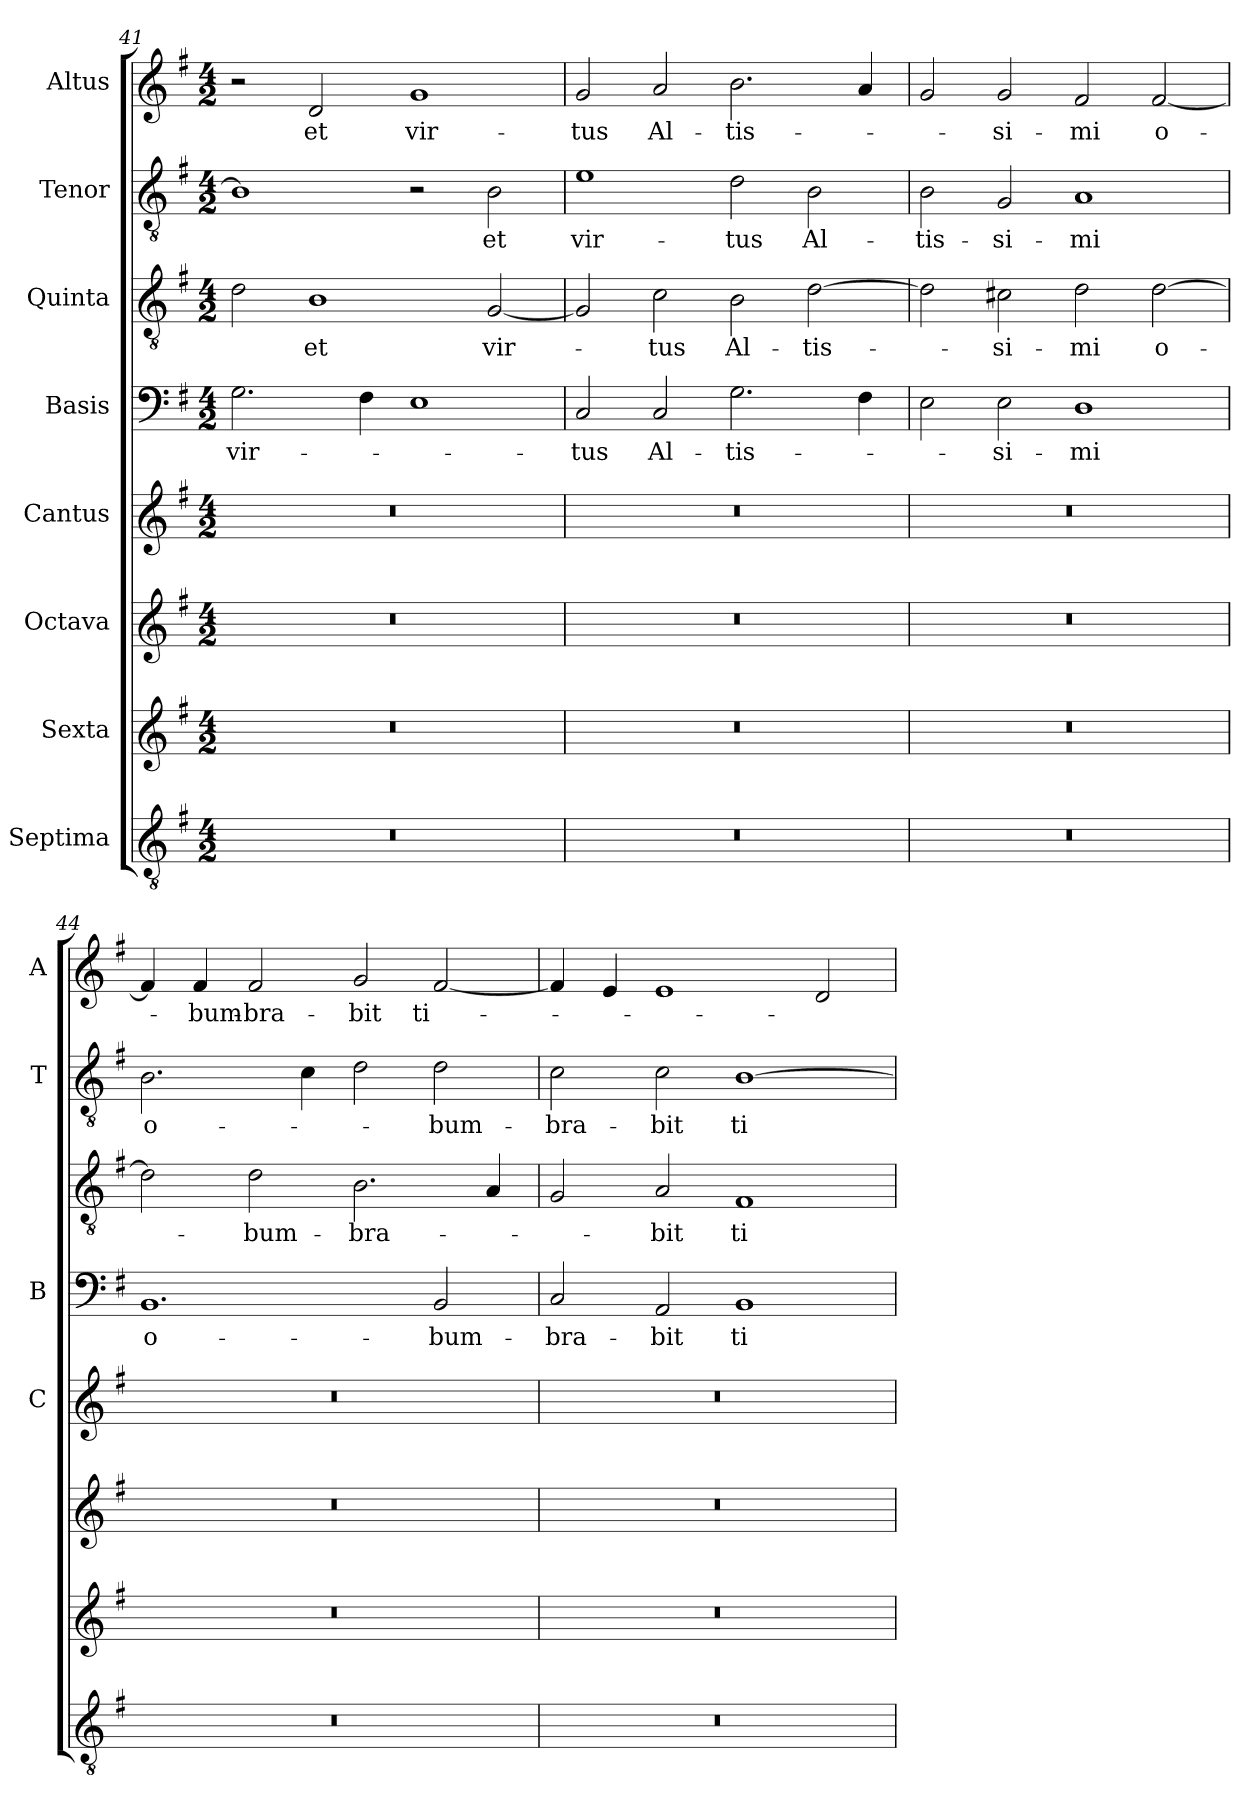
**kern	**kern	**kern	**kern	**kern	**text	**kern	**text	**kern	**text	**kern	**text
*part8	*part7	*part6	*part5	*part4	*part4	*part3	*part3	*part2	*part2	*part1	*part1
*staff8	*staff7	*staff6	*staff5	*staff4	*staff4	*staff3	*staff3	*staff2	*staff2	*staff1	*staff1
*I"Septima	*I"Sexta	*I"Octava	*I"Cantus	*I"Basis	*	*I"Quinta	*	*I"Tenor	*	*I"Altus	*
*	*	*	*I'C	*I'B	*	*	*	*I'T	*	*I'A	*
*clefGv2	*clefG2	*clefG2	*clefG2	*clefF4	*	*clefGv2	*	*clefGv2	*	*clefG2	*
*k[f#]	*k[f#]	*k[f#]	*k[f#]	*k[f#]	*	*k[f#]	*	*k[f#]	*	*k[f#]	*
*G:	*G:	*G:	*G:	*G:	*	*G:	*	*G:	*	*G:	*
*M4/2	*M4/2	*M4/2	*M4/2	*M4/2	*	*M4/2	*	*M4/2	*	*M4/2	*
=41	=41	=41	=41	=41	=41	=41	=41	=41	=41	=41	=41
!	!	!	!	!	!LO:LY:b	!	!	!	!	!	!
0r	0r	0r	0r	2.G\	vir-	2d\	.	1B]	.	2r	.
!	!	!	!	!	!	!	!LO:LY:b	!	!	!	!LO:LY:b
.	.	.	.	.	.	1B	et	.	.	2d/	et
.	.	.	.	4F#\	.	.	.	.	.	.	.
!	!	!	!	!	!	!	!	!	!	!	!LO:LY:b
.	.	.	.	1E	.	.	.	2r	.	1g	vir-
!	!	!	!	!	!	!	!LO:LY:b	!	!LO:LY:b	!	!
.	.	.	.	.	.	[2G/	vir-	2B\	et	.	.
!!LO:PB:g=z
=42	=42	=42	=42	=42	=42	=42	=42	=42	=42	=42	=42
!	!	!	!	!	!LO:LY:b	!	!	!	!LO:LY:b	!	!LO:LY:b
0r	0r	0r	0r	2C/	-tus	2G/]	.	1e	vir-	2g/	-tus
!	!	!	!	!	!LO:LY:b	!	!LO:LY:b	!	!	!	!LO:LY:b
.	.	.	.	2C/	Al-	2c\	-tus	.	.	2a/	Al-
!	!	!	!	!	!LO:LY:b	!	!LO:LY:b	!	!LO:LY:b	!	!LO:LY:b
.	.	.	.	2.G\	-tis-	2B\	Al-	2d\	-tus	2.b\	-tis-
!	!	!	!	!	!	!	!LO:LY:b	!	!LO:LY:b	!	!
.	.	.	.	.	.	[2d\	-tis-	2B\	Al-	.	.
.	.	.	.	4F#\	.	.	.	.	.	4a/	.
=43	=43	=43	=43	=43	=43	=43	=43	=43	=43	=43	=43
!	!	!	!	!	!	!	!	!	!LO:LY:b	!	!
0r	0r	0r	0r	2E\	.	2d\]	.	2B\	-tis-	2g/	.
!	!	!	!	!	!LO:LY:b	!	!LO:LY:b	!	!LO:LY:b	!	!LO:LY:b
.	.	.	.	2E\	-si-	2c#X\	-si-	2G/	-si-	2g/	-si-
!	!	!	!	!	!LO:LY:b	!	!LO:LY:b	!	!LO:LY:b	!	!LO:LY:b
.	.	.	.	1D	-mi	2d\	-mi	1A	-mi	2f#/	-mi
!	!	!	!	!	!	!	!LO:LY:b	!	!	!	!LO:LY:b
.	.	.	.	.	.	[2d\	o-	.	.	[2f#/	o-
=44	=44	=44	=44	=44	=44	=44	=44	=44	=44	=44	=44
!	!	!	!	!	!LO:LY:b	!	!	!	!LO:LY:b	!	!
0r	0r	0r	0r	1.BB	o-	2d\]	.	2.B\	o-	4f#/]	.
!	!	!	!	!	!	!	!	!	!	!	!LO:LY:b
.	.	.	.	.	.	.	.	.	.	4f#/	-bum-
!	!	!	!	!	!	!	!LO:LY:b	!	!	!	!LO:LY:b
.	.	.	.	.	.	2d\	-bum-	.	.	2f#/	-bra-
.	.	.	.	.	.	.	.	4c\	.	.	.
!	!	!	!	!	!	!	!LO:LY:b	!	!	!	!LO:LY:b
.	.	.	.	.	.	2.B\	-bra-	2d\	.	2g/	-bit
!	!	!	!	!	!LO:LY:b	!	!	!	!LO:LY:b	!	!LO:LY:b
.	.	.	.	2BB/	-bum-	.	.	2d\	-bum-	[2f#/	ti-
.	.	.	.	.	.	4A/	.	.	.	.	.
=45	=45	=45	=45	=45	=45	=45	=45	=45	=45	=45	=45
!	!	!	!	!	!LO:LY:b	!	!	!	!LO:LY:b	!	!
0r	0r	0r	0r	2C/	-bra-	2G/	.	2c\	-bra-	4f#/]	.
.	.	.	.	.	.	.	.	.	.	4e/	.
!	!	!	!	!	!LO:LY:b	!	!LO:LY:b	!	!LO:LY:b	!	!
.	.	.	.	2AA/	-bit	2A/	-bit	2c\	-bit	1e	.
!	!	!	!	!	!LO:LY:b	!	!LO:LY:b	!	!LO:LY:b	!	!
.	.	.	.	1BB	ti-	1F#	ti-	[1B	ti-	.	.
.	.	.	.	.	.	.	.	.	.	2d/	.
=	=	=	=	=	=	=	=	=	=	=	=
*-	*-	*-	*-	*-	*-	*-	*-	*-	*-	*-	*-
